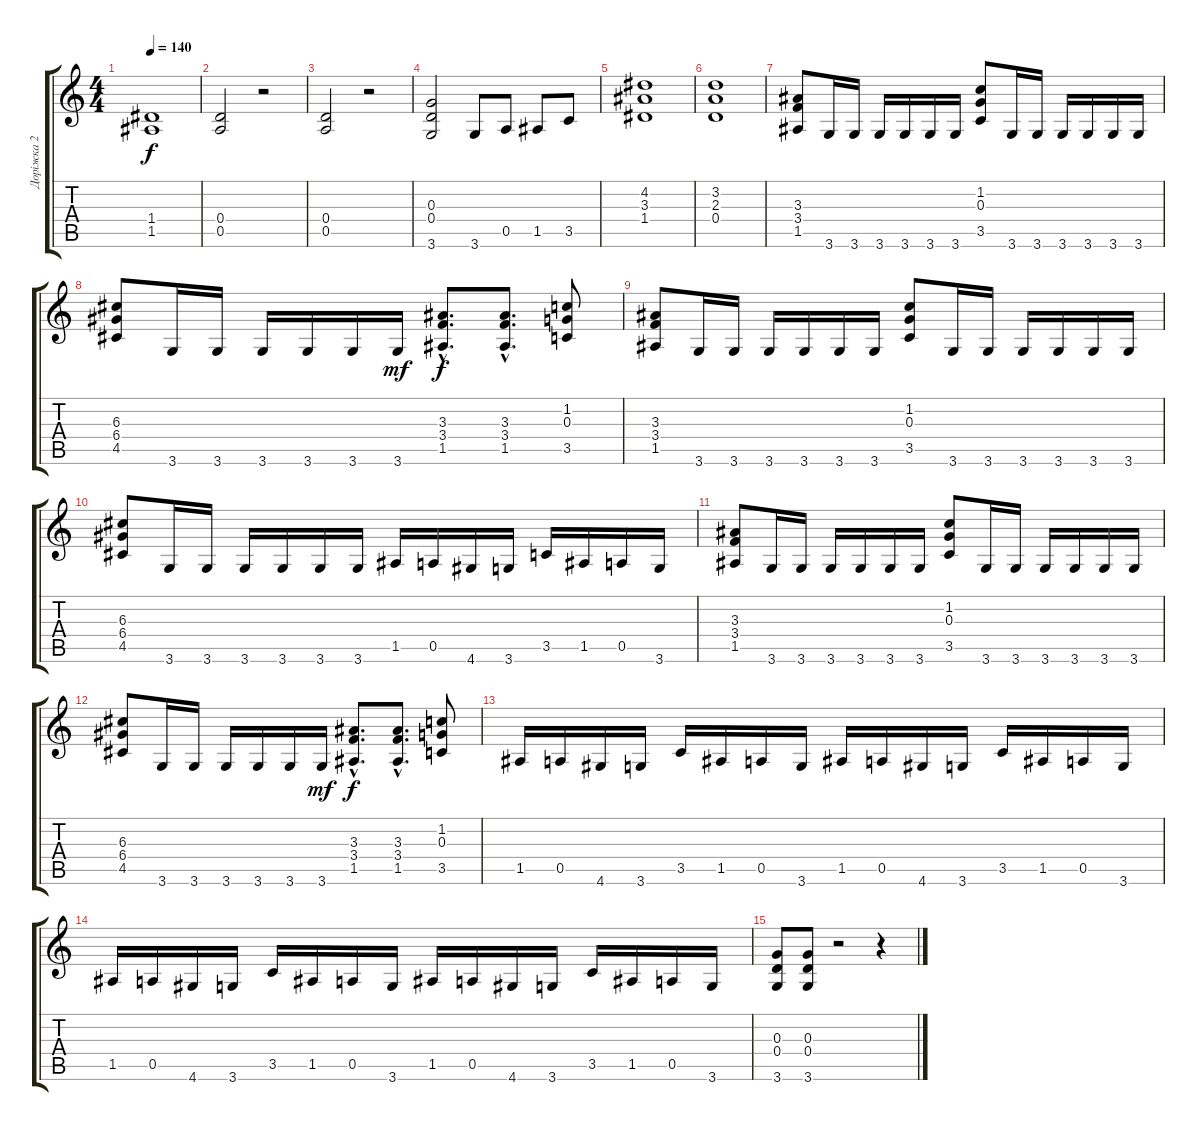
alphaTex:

\track ("Доріжка 2" "Доріжка 2") {instrument distortionguitar}
\staff {score tabs}
\tuning (E4 B3 G3 D3 A2 E2) {hide}
\ts (4 4)
\tempo 140
\clef g2
\ks c
(1.4 1.5).1{dy f} |
(0.4 0.5).2 r.2 |
(0.4 0.5).2 r.2 |
(0.3 0.4 3.6).2 3.6.8 0.5.8 1.5.8 3.5.8 |
(4.2 3.3 1.4).1 |
(3.2 2.3 0.4).1 |
(3.3 3.4 1.5).8 3.6.16 3.6.16 3.6.16 3.6.16 3.6.16 3.6.16 (1.2 0.3 3.5).8 3.6.16 3.6.16 3.6.16 3.6.16 3.6.16 3.6.16 |
(6.3 6.4 4.5).8 3.6.16 3.6.16 3.6.16 3.6.16 3.6.16 3.6.16{dy mf} (3.3{hac} 3.4{hac} 1.5{hac}).8{d dy f} (3.3{hac} 3.4{hac} 1.5{hac}).8{d} (1.2 0.3 3.5).8 |
(3.3 3.4 1.5).8 3.6.16 3.6.16 3.6.16 3.6.16 3.6.16 3.6.16 (1.2 0.3 3.5).8 3.6.16 3.6.16 3.6.16 3.6.16 3.6.16 3.6.16 |
(6.3 6.4 4.5).8 3.6.16 3.6.16 3.6.16 3.6.16 3.6.16 3.6.16 1.5.16 0.5.16 4.6.16 3.6.16 3.5.16 1.5.16 0.5.16 3.6.16 |
(3.3 3.4 1.5).8 3.6.16 3.6.16 3.6.16 3.6.16 3.6.16 3.6.16 (1.2 0.3 3.5).8 3.6.16 3.6.16 3.6.16 3.6.16 3.6.16 3.6.16 |
(6.3 6.4 4.5).8 3.6.16 3.6.16 3.6.16 3.6.16 3.6.16 3.6.16{dy mf} (3.3{hac} 3.4{hac} 1.5{hac}).8{d dy f} (3.3{hac} 3.4{hac} 1.5{hac}).8{d} (1.2 0.3 3.5).8 |
1.5.16 0.5.16 4.6.16 3.6.16 3.5.16 1.5.16 0.5.16 3.6.16 1.5.16 0.5.16 4.6.16 3.6.16 3.5.16 1.5.16 0.5.16 3.6.16 |
1.5.16 0.5.16 4.6.16 3.6.16 3.5.16 1.5.16 0.5.16 3.6.16 1.5.16 0.5.16 4.6.16 3.6.16 3.5.16 1.5.16 0.5.16 3.6.16 |
(0.3 0.4 3.6).8 (0.3 0.4 3.6).8 r.2 r.4
